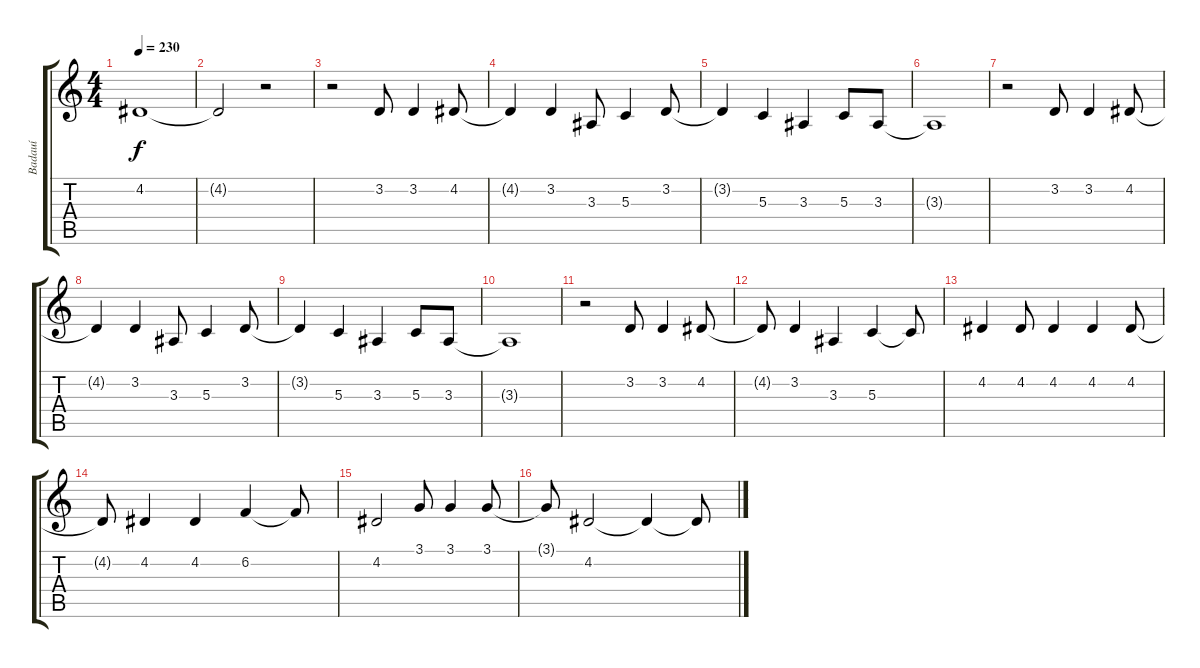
\track ("Badauí" "Badauí") {instrument clarinet}
\staff {score tabs}
\tuning (E4 B3 G3 D3 A2 E2) {hide}
\ts (4 4)
\tempo 230
\clef g2
\ks c
4.2{t}.1{dy f} |
4.2{t}.2 r.2 |
r.2 3.2.8 3.2.4 4.2.8 |
4.2{t}.4 3.2.4 3.3.8 5.3.4 3.2.8 |
3.2{t}.4 5.3.4 3.3.4 5.3.8 3.3.8 |
3.3{t}.1 |
r.2 3.2.8 3.2.4 4.2.8 |
4.2{t}.4 3.2.4 3.3.8 5.3.4 3.2.8 |
3.2{t}.4 5.3.4 3.3.4 5.3.8 3.3.8 |
3.3{t}.1 |
r.2 3.2.8 3.2.4 4.2.8 |
4.2{t}.8 3.2.4 3.3.4 5.3.4 5.3{t}.8 |
4.2.4 4.2.8 4.2.4 4.2.4 4.2.8 |
4.2{t}.8 4.2.4 4.2.4 6.2.4 6.2{t}.8 |
4.2.2 3.1.8 3.1.4 3.1.8 |
3.1{t}.8 4.2.2 4.2{t}.4 4.2{t}.8
